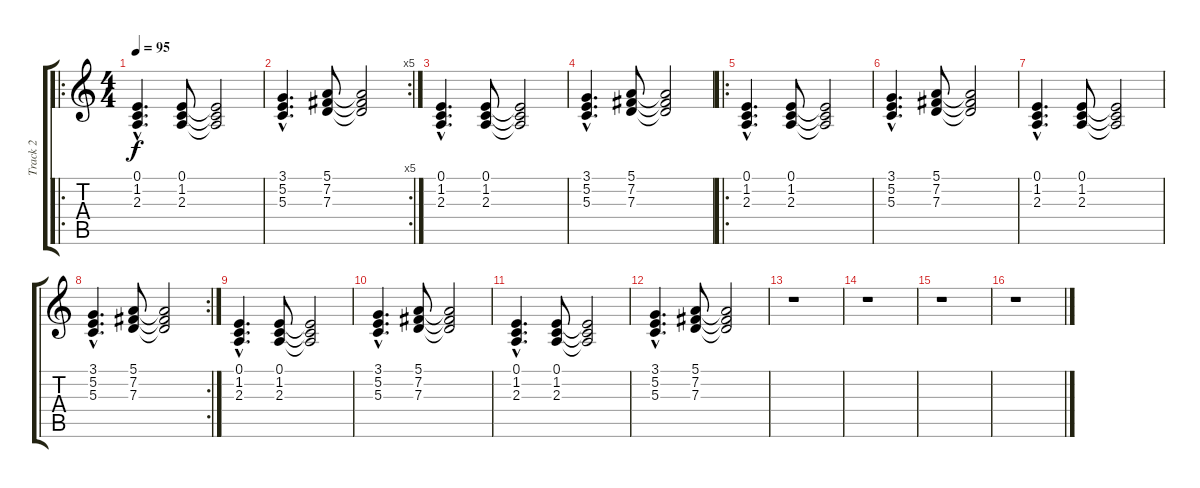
\track ("Track 2" "Track 2") {instrument synthstrings1}
\staff {score tabs}
\tuning (E4 B3 G3 D3 A2 E2) {hide}
\ro
\ts (4 4)
\tempo 95
\clef g2
\ks c
(0.1{hac} 1.2{hac} 2.3{hac}).4{d dy f instrument synthstrings1} (0.1 1.2 2.3).8 (0.1{t} 1.2{t} 2.3{t}).2 |
\rc 5
(3.1{hac} 5.2{hac} 5.3{hac}).4{d} (5.1 7.2 7.3).8 (5.1{t} 7.2{t} 7.3{t}).2 |
(0.1{hac} 1.2{hac} 2.3{hac}).4{d} (0.1 1.2 2.3).8 (0.1{t} 1.2{t} 2.3{t}).2 |
(3.1{hac} 5.2{hac} 5.3{hac}).4{d} (5.1 7.2 7.3).8 (5.1{t} 7.2{t} 7.3{t}).2 |
\ro
(0.1{hac} 1.2{hac} 2.3{hac}).4{d} (0.1 1.2 2.3).8 (0.1{t} 1.2{t} 2.3{t}).2 |
(3.1{hac} 5.2{hac} 5.3{hac}).4{d} (5.1 7.2 7.3).8 (5.1{t} 7.2{t} 7.3{t}).2 |
(0.1{hac} 1.2{hac} 2.3{hac}).4{d} (0.1 1.2 2.3).8 (0.1{t} 1.2{t} 2.3{t}).2 |
\rc 2
(3.1{hac} 5.2{hac} 5.3{hac}).4{d} (5.1 7.2 7.3).8 (5.1{t} 7.2{t} 7.3{t}).2 |
(0.1{hac} 1.2{hac} 2.3{hac}).4{d} (0.1 1.2 2.3).8 (0.1{t} 1.2{t} 2.3{t}).2 |
(3.1{hac} 5.2{hac} 5.3{hac}).4{d} (5.1 7.2 7.3).8 (5.1{t} 7.2{t} 7.3{t}).2 |
(0.1{hac} 1.2{hac} 2.3{hac}).4{d} (0.1 1.2 2.3).8 (0.1{t} 1.2{t} 2.3{t}).2 |
(3.1{hac} 5.2{hac} 5.3{hac}).4{d} (5.1 7.2 7.3).8 (5.1{t} 7.2{t} 7.3{t}).2 |
r.1 |
r.1 |
r.1 |
r.1
